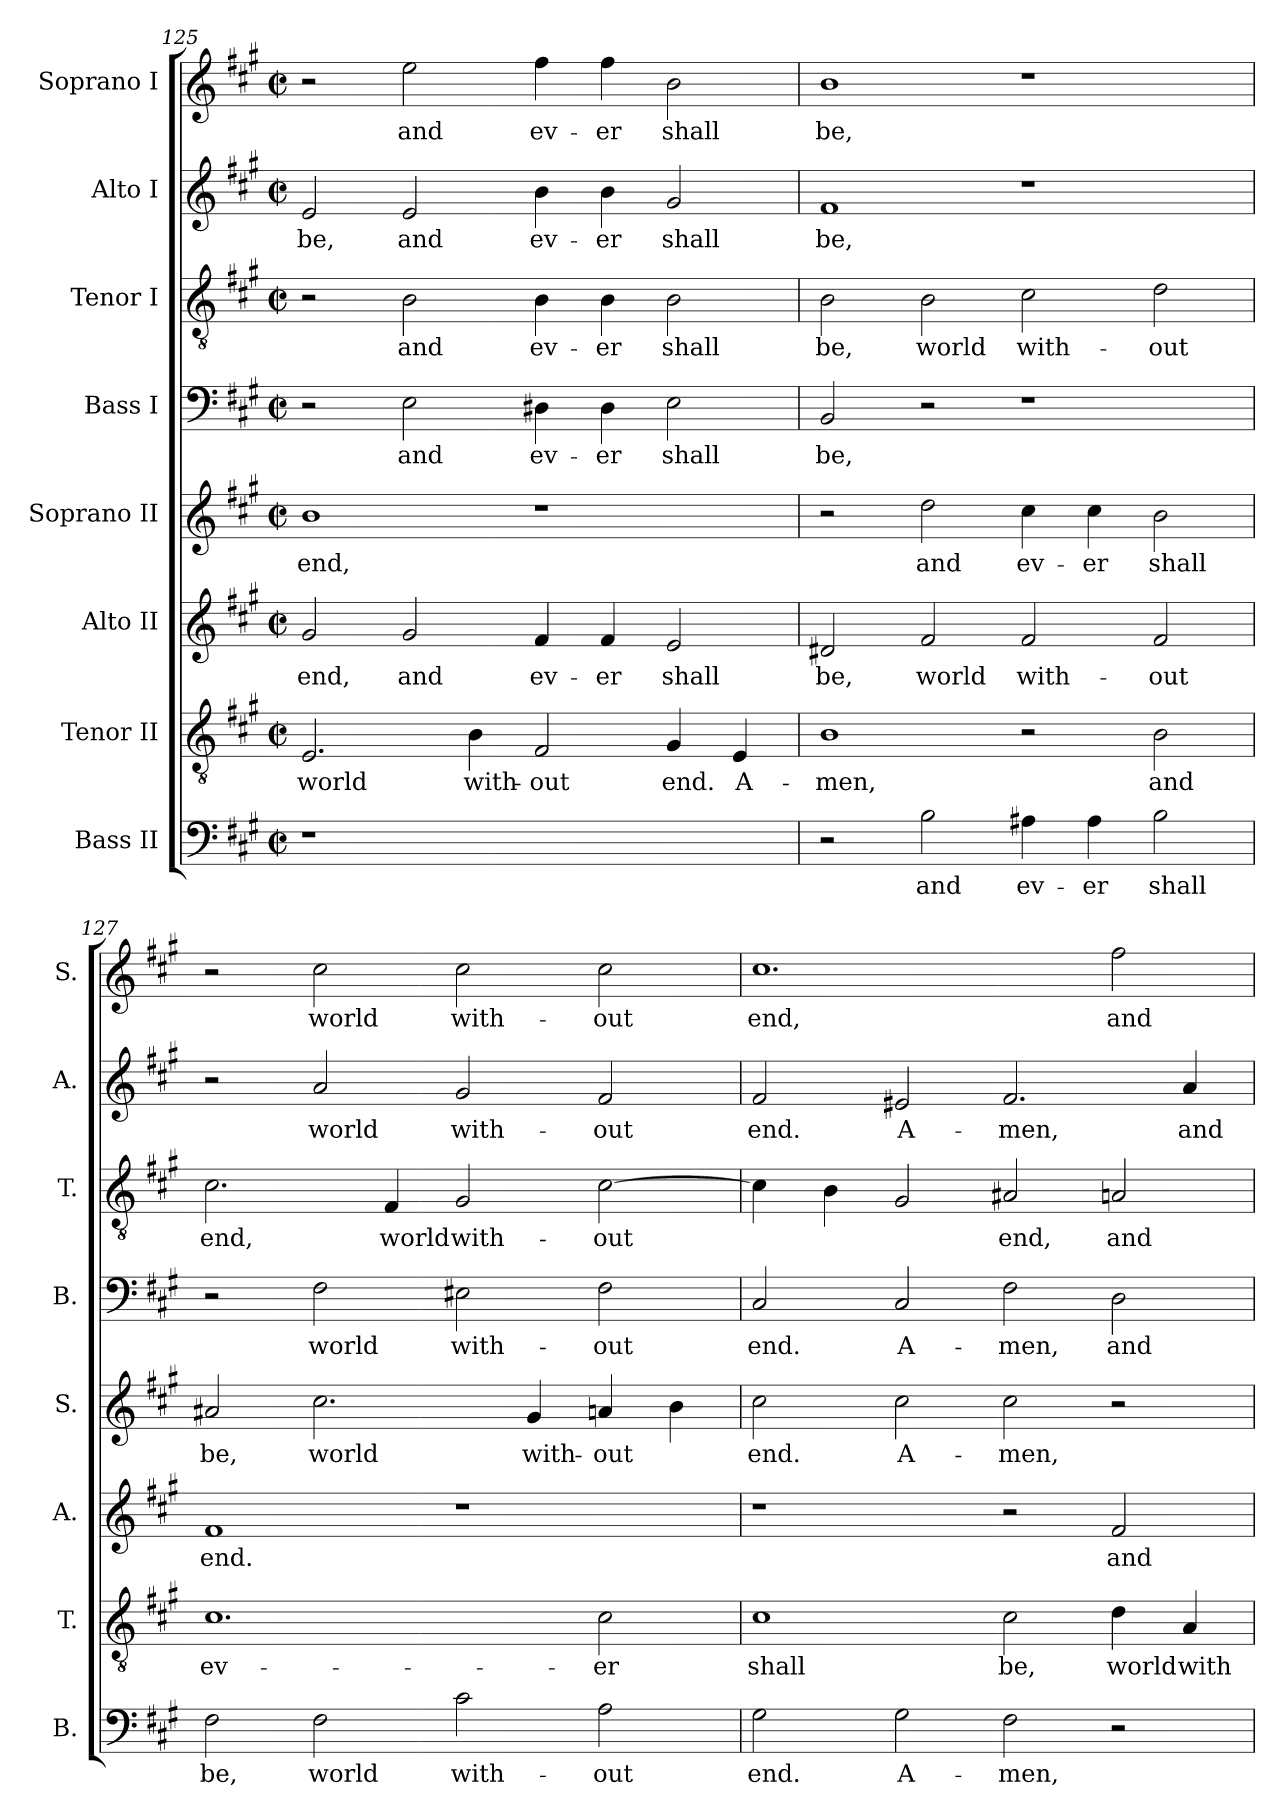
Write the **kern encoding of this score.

**kern	**text	**kern	**text	**kern	**text	**kern	**text	**kern	**text	**kern	**text	**kern	**text	**kern	**text
*part8	*part8	*part7	*part7	*part6	*part6	*part5	*part5	*part4	*part4	*part3	*part3	*part2	*part2	*part1	*part1
*staff8	*staff8	*staff7	*staff7	*staff6	*staff6	*staff5	*staff5	*staff4	*staff4	*staff3	*staff3	*staff2	*staff2	*staff1	*staff1
*I"Bass II	*	*I"Tenor II	*	*I"Alto II	*	*I"Soprano II	*	*I"Bass I	*	*I"Tenor I	*	*I"Alto I	*	*I"Soprano I	*
*I'B.	*	*I'T.	*	*I'A.	*	*I'S.	*	*I'B.	*	*I'T.	*	*I'A.	*	*I'S.	*
*clefF4	*	*clefGv2	*	*clefG2	*	*clefG2	*	*clefF4	*	*clefGv2	*	*clefG2	*	*clefG2	*
*	*	*ITrd7c12	*	*	*	*	*	*	*	*ITrd7c12	*	*	*	*	*
*k[f#c#g#]	*	*k[f#c#g#]	*	*k[f#c#g#]	*	*k[f#c#g#]	*	*k[f#c#g#]	*	*k[f#c#g#]	*	*k[f#c#g#]	*	*k[f#c#g#]	*
*A:	*	*A:	*	*A:	*	*A:	*	*A:	*	*A:	*	*A:	*	*A:	*
*M2/2	*	*M2/2	*	*M2/2	*	*M2/2	*	*M2/2	*	*M2/2	*	*M2/2	*	*M2/2	*
*met(c|)	*	*met(c|)	*	*met(c|)	*	*met(c|)	*	*met(c|)	*	*met(c|)	*	*met(c|)	*	*met(c|)	*
=125	=125	=125	=125	=125	=125	=125	=125	=125	=125	=125	=125	=125	=125	=125	=125
!LO:N:vis=1	!	!	!LO:LY:b	!	!LO:LY:b	!	!LO:LY:b	!	!	!	!	!	!LO:LY:b	!	!
1r	.	2.EE/	world	2g#/	end,	1b	end,	2r	.	2r	.	2e/	be,	2r	.
!	!	!	!	!	!LO:LY:b	!	!	!	!LO:LY:b	!	!LO:LY:b	!	!LO:LY:b	!	!LO:LY:b
.	.	.	.	2g#/	and	.	.	2E\	and	2BB\	and	2e/	and	2ee\	and
!	!	!	!LO:LY:b	!	!	!	!	!	!	!	!	!	!	!	!
.	.	4BB\	with-	.	.	.	.	.	.	.	.	.	.	.	.
!	!	!	!LO:LY:b	!	!LO:LY:b	!	!	!	!LO:LY:b	!	!LO:LY:b	!	!LO:LY:b	!	!LO:LY:b
1ryy	.	2FF#/	-out	4f#/	ev-	1r	.	4D#X\	ev-	4BB\	ev-	4b\	ev-	4ff#\	ev-
!	!	!	!	!	!LO:LY:b	!	!	!	!LO:LY:b	!	!LO:LY:b	!	!LO:LY:b	!	!LO:LY:b
.	.	.	.	4f#/	-er	.	.	4D#\	-er	4BB\	-er	4b\	-er	4ff#\	-er
!	!	!	!LO:LY:b	!	!LO:LY:b	!	!	!	!LO:LY:b	!	!LO:LY:b	!	!LO:LY:b	!	!LO:LY:b
.	.	4GG#/	end.	2e/	shall	.	.	2E\	shall	2BB\	shall	2g#/	shall	2b\	shall
!	!	!	!LO:LY:b	!	!	!	!	!	!	!	!	!	!	!	!
.	.	4EE/	A-	.	.	.	.	.	.	.	.	.	.	.	.
=126	=126	=126	=126	=126	=126	=126	=126	=126	=126	=126	=126	=126	=126	=126	=126
!	!	!	!LO:LY:b	!	!LO:LY:b	!	!	!	!LO:LY:b	!	!LO:LY:b	!	!LO:LY:b	!	!LO:LY:b
2r	.	1BB	-men,	2d#X/	be,	2r	.	2BB/	be,	2BB\	be,	1f#	be,	1b	be,
!	!LO:LY:b	!	!	!	!LO:LY:b	!	!LO:LY:b	!	!	!	!LO:LY:b	!	!	!	!
2B\	and	.	.	2f#/	world	2dd\	and	2r	.	2BB\	world	.	.	.	.
!	!LO:LY:b	!	!	!	!LO:LY:b	!	!LO:LY:b	!	!	!	!LO:LY:b	!	!	!	!
4A#X\	ev-	2r	.	2f#/	with-	4cc#\	ev-	1r	.	2C#\	with-	1r	.	1r	.
!	!LO:LY:b	!	!	!	!	!	!LO:LY:b	!	!	!	!	!	!	!	!
4A#\	-er	.	.	.	.	4cc#\	-er	.	.	.	.	.	.	.	.
!	!LO:LY:b	!	!LO:LY:b	!	!LO:LY:b	!	!LO:LY:b	!	!	!	!LO:LY:b	!	!	!	!
2B\	shall	2BB\	and	2f#/	-out	2b\	shall	.	.	2D\	-out	.	.	.	.
!!LO:LB:g=z
=127	=127	=127	=127	=127	=127	=127	=127	=127	=127	=127	=127	=127	=127	=127	=127
!	!LO:LY:b	!	!LO:LY:b	!	!LO:LY:b	!	!LO:LY:b	!	!	!	!LO:LY:b	!	!	!	!
2F#\	be,	1.C#	ev-	1f#	end.	2a#X/	be,	2r	.	2.C#\	end,	2r	.	2r	.
!	!LO:LY:b	!	!	!	!	!	!LO:LY:b	!	!LO:LY:b	!	!	!	!LO:LY:b	!	!LO:LY:b
2F#\	world	.	.	.	.	2.cc#\	world	2F#\	world	.	.	2a/	world	2cc#\	world
!	!	!	!	!	!	!	!	!	!	!	!LO:LY:b	!	!	!	!
.	.	.	.	.	.	.	.	.	.	4FF#/	world	.	.	.	.
!	!LO:LY:b	!	!	!	!	!	!	!	!LO:LY:b	!	!LO:LY:b	!	!LO:LY:b	!	!LO:LY:b
2c#\	with-	.	.	1r	.	.	.	2E#X\	with-	2GG#/	with-	2g#/	with-	2cc#\	with-
!	!	!	!	!	!	!	!LO:LY:b	!	!	!	!	!	!	!	!
.	.	.	.	.	.	4g#/	with-	.	.	.	.	.	.	.	.
!	!LO:LY:b	!	!LO:LY:b	!	!	!	!LO:LY:b	!	!LO:LY:b	!	!LO:LY:b	!	!LO:LY:b	!	!LO:LY:b
2A\	-out	2C#\	-er	.	.	4an/	-out	2F#\	-out	[>2C#\	-out	2f#/	-out	2cc#\	-out
.	.	.	.	.	.	4b\	.	.	.	.	.	.	.	.	.
=128	=128	=128	=128	=128	=128	=128	=128	=128	=128	=128	=128	=128	=128	=128	=128
!	!LO:LY:b	!	!LO:LY:b	!	!	!	!LO:LY:b	!	!LO:LY:b	!	!	!	!LO:LY:b	!	!LO:LY:b
2G#\	end.	1C#	shall	1r	.	2cc#\	end.	2C#/	end.	4C#\]	.	2f#/	end.	1.cc#	end,
.	.	.	.	.	.	.	.	.	.	4BB\	.	.	.	.	.
!	!LO:LY:b	!	!	!	!	!	!LO:LY:b	!	!LO:LY:b	!	!	!	!LO:LY:b	!	!
2G#\	A-	.	.	.	.	2cc#\	A-	2C#/	A-	2GG#/	.	2e#X/	A-	.	.
!	!LO:LY:b	!	!LO:LY:b	!	!	!	!LO:LY:b	!	!LO:LY:b	!	!LO:LY:b	!	!LO:LY:b	!	!
2F#\	-men,	2C#\	be,	2r	.	2cc#\	-men,	2F#\	-men,	2AA#X/	end,	2.f#/	-men,	.	.
!	!	!	!LO:LY:b	!	!LO:LY:b	!	!	!	!LO:LY:b	!	!LO:LY:b	!	!	!	!LO:LY:b
2r	.	4D\	world	2f#/	and	2r	.	2D\	and	2AAn/	and	.	.	2ff#\	and
!	!	!	!LO:LY:b	!	!	!	!	!	!	!	!	!	!LO:LY:b	!	!
.	.	4AA/	with-	.	.	.	.	.	.	.	.	4a/	and	.	.
=	=	=	=	=	=	=	=	=	=	=	=	=	=	=	=
*-	*-	*-	*-	*-	*-	*-	*-	*-	*-	*-	*-	*-	*-	*-	*-
